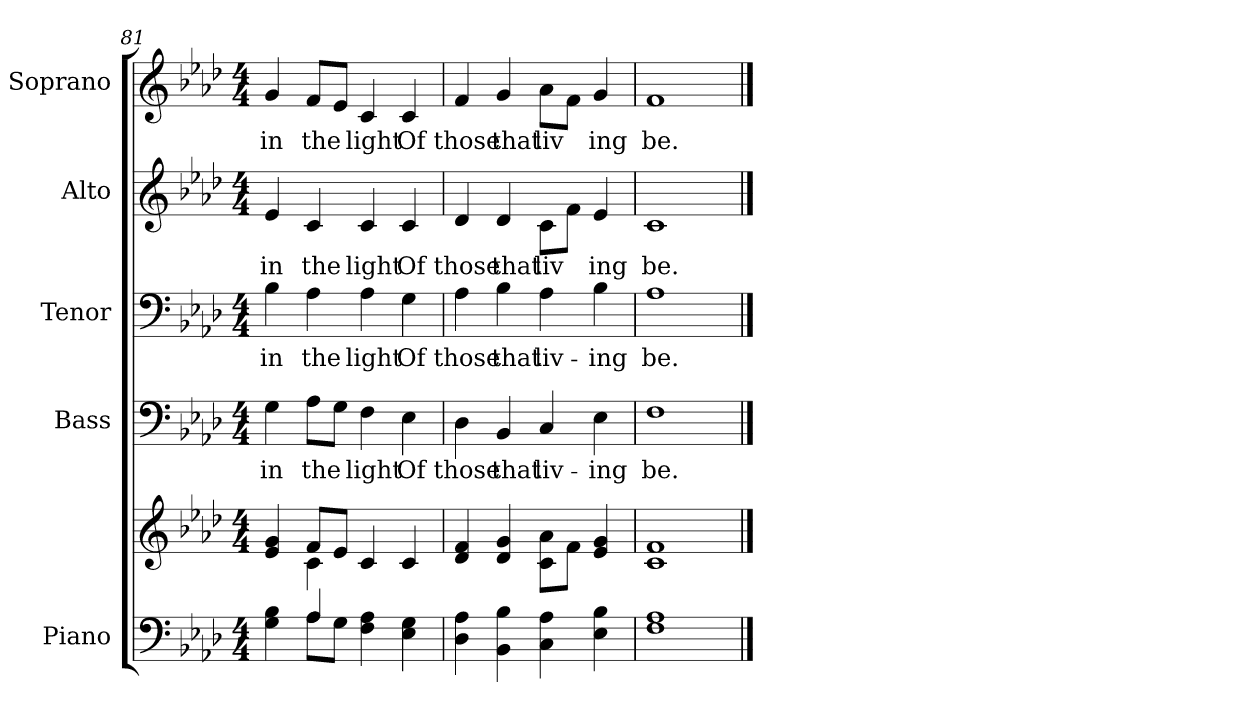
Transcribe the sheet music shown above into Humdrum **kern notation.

**kern	**kern	**kern	**text	**kern	**text	**kern	**text	**kern	**text
*part5	*part5	*part4	*part4	*part3	*part3	*part2	*part2	*part1	*part1
*staff6	*staff5	*staff4	*staff4	*staff3	*staff3	*staff2	*staff2	*staff1	*staff1
*I"Piano	*	*I"Bass	*	*I"Tenor	*	*I"Alto	*	*I"Soprano	*
*I'Pno.	*	*I'B.	*	*I'T.	*	*I'A.	*	*I'S.	*
*clefF4	*clefG2	*clefF4	*	*clefF4	*	*clefG2	*	*clefG2	*
*k[b-e-a-d-]	*k[b-e-a-d-]	*k[b-e-a-d-]	*	*k[b-e-a-d-]	*	*k[b-e-a-d-]	*	*k[b-e-a-d-]	*
*A-:	*A-:	*A-:	*	*A-:	*	*A-:	*	*A-:	*
*M4/4	*M4/4	*M4/4	*	*M4/4	*	*M4/4	*	*M4/4	*
=81	=81	=81	=81	=81	=81	=81	=81	=81	=81
*^	*^	*	*	*	*	*	*	*	*
!	!	!	!	!	!LO:LY:b:color=#000000	!	!	!	!	!	!
!	!	!	!	!	!	!	!LO:LY:b:color=#000000	!	!	!	!
!	!	!	!	!	!	!	!	!	!LO:LY:b:color=#000000	!	!
!	!	!	!	!	!	!	!	!	!	!	!LO:LY:b:color=#000000
4Gi\ 4B-i	4ryy	4e-i/ 4gi	4ryy	4Gi\	in	4B-i\	in	4e-i/	in	4gi/	in
!	!	!	!	!	!LO:LY:b:color=#000000	!	!	!	!	!	!
!	!	!	!	!	!	!	!LO:LY:b:color=#000000	!	!	!	!
!	!	!	!	!	!	!	!	!	!LO:LY:b:color=#000000	!	!
!	!	!	!	!	!	!	!	!	!	!	!LO:LY:b:color=#000000
4A-i/	8A-i\L	8fi/L	4ci\	8A-i\L	the	4A-i\	the	4ci/	the	8fi/L	the
.	8Gi\J	8e-i/J	.	8Gi\J	.	.	.	.	.	8e-i/J	.
!	!	!	!	!	!LO:LY:b:color=#000000	!	!	!	!	!	!
!	!	!	!	!	!	!	!LO:LY:b:color=#000000	!	!	!	!
!	!	!	!	!	!	!	!	!	!LO:LY:b:color=#000000	!	!
!	!	!	!	!	!	!	!	!	!	!	!LO:LY:b:color=#000000
4Fi\ 4A-i	2ryy	4ci/	2ryy	4Fi\	light	4A-i\	light	4ci/	light	4ci/	light
!	!	!	!	!	!LO:LY:b:color=#000000	!	!	!	!	!	!
!	!	!	!	!	!	!	!LO:LY:b:color=#000000	!	!	!	!
!	!	!	!	!	!	!	!	!	!LO:LY:b:color=#000000	!	!
!	!	!	!	!	!	!	!	!	!	!	!LO:LY:b:color=#000000
4E-i\ 4Gi	.	4ci/	.	4E-i\	Of	4Gi\	Of	4ci/	Of	4ci/	Of
*v	*v	*	*	*	*	*	*	*	*	*	*
*	*v	*v	*	*	*	*	*	*	*	*
=82	=82	=82	=82	=82	=82	=82	=82	=82	=82
!	!	!	!LO:LY:b:color=#000000	!	!	!	!	!	!
!	!	!	!	!	!LO:LY:b:color=#000000	!	!	!	!
!	!	!	!	!	!	!	!LO:LY:b:color=#000000	!	!
!	!	!	!	!	!	!	!	!	!LO:LY:b:color=#000000
4D-i\ 4A-i	4d-i/ 4fi	4D-i\	those	4A-i\	those	4d-i/	those	4fi/	those
!	!	!	!LO:LY:b:color=#000000	!	!	!	!	!	!
!	!	!	!	!	!LO:LY:b:color=#000000	!	!	!	!
!	!	!	!	!	!	!	!LO:LY:b:color=#000000	!	!
!	!	!	!	!	!	!	!	!	!LO:LY:b:color=#000000
4BB-i\ 4B-i	4d-i/ 4gi	4BB-i/	that	4B-i\	that	4d-i/	that	4gi/	that
!	!	!	!LO:LY:b:color=#000000	!	!	!	!	!	!
!	!	!	!	!	!LO:LY:b:color=#000000	!	!	!	!
!	!	!	!	!	!	!	!LO:LY:b:color=#000000	!	!
!	!	!	!	!	!	!	!	!	!LO:LY:b:color=#000000
4Ci\ 4A-i	8ci\ 8a-iL	4Ci/	liv-	4A-i\	liv-	8ci\L	liv	8a-i\L	liv
.	8fi\J	.	.	.	.	8fi\J	.	8fi\J	.
!	!	!	!LO:LY:b:color=#000000	!	!	!	!	!	!
!	!	!	!	!	!LO:LY:b:color=#000000	!	!	!	!
!	!	!	!	!	!	!	!LO:LY:b:color=#000000	!	!
!	!	!	!	!	!	!	!	!	!LO:LY:b:color=#000000
4E-i\ 4B-i	4e-i/ 4gi	4E-i\	-ing	4B-i\	-ing	4e-i/	ing	4gi/	ing
!!LO:PB:g=z
=83	=83	=83	=83	=83	=83	=83	=83	=83	=83
!	!	!	!LO:LY:b:color=#000000	!	!	!	!	!	!
!	!	!	!	!	!LO:LY:b:color=#000000	!	!	!	!
!	!	!	!	!	!	!	!LO:LY:b:color=#000000	!	!
!	!	!	!	!	!	!	!	!	!LO:LY:b:color=#000000
1Fi 1A-i	1ci 1fi	1Fi	be.	1A-i	be.	1ci	be.	1fi	be.
==	==	==	==	==	==	==	==	==	==
*-	*-	*-	*-	*-	*-	*-	*-	*-	*-
